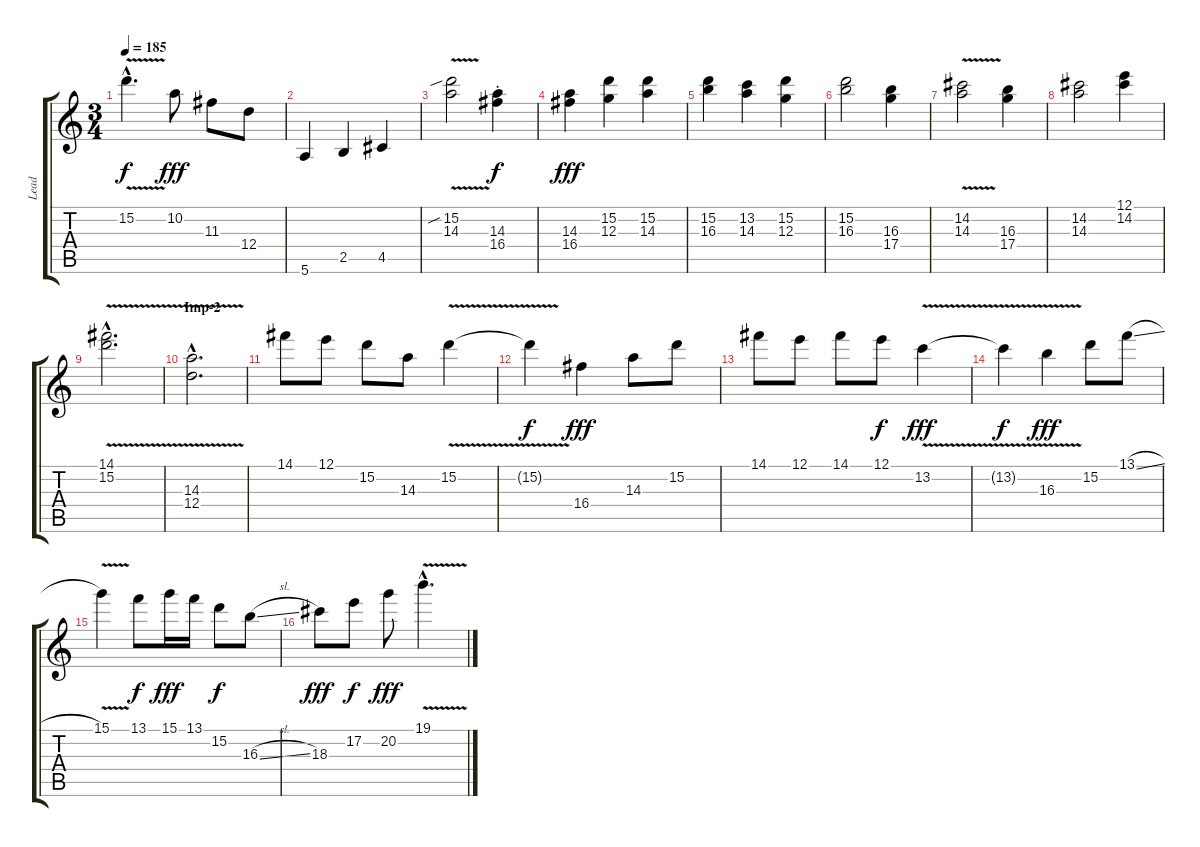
\track ("Lead" "Lead") {instrument electricguitarjazz}
\staff {score tabs}
\tuning (E4 B3 G3 D3 A2 E2) {hide}
\ts (3 4)
\tempo 185
\clef g2
\ks c
15.2{v hac}.4{d dy f} 10.2.8{dy fff} 11.3.8 12.4.8 |
5.6.4 2.5.4 4.5.4 |
(15.2{v sib} 14.3).2 (14.3 16.4{st}).4{dy f} |
(14.3 16.4).4{dy fff} (15.2 12.3).4 (15.2 14.3).4 |
(15.2 16.3).4 (13.2 14.3).4 (15.2 12.3).4 |
(15.2 16.3).2 (16.3 17.4).4 |
(14.2{v} 14.3).2 (16.3 17.4).4 |
(14.2 14.3).2 (12.1 14.2).4 |
(14.1{hac} 15.2{v hac}).2{d} |
\section ("" "Imp-2")
(14.3{hac} 12.4{v hac}).2{d} |
14.1.8{instrument acousticguitarnylon} 12.1.8 15.2.8 14.3.8 15.2{v}.4 |
15.2{t}.4{dy f} 16.4.4{dy fff} 14.3.8 15.2.8 |
14.1.8 12.1.8 14.1.8 12.1.8{dy f} 13.2{v}.4{dy fff} |
13.2{t}.4{dy f} 16.3{v}.4{dy fff} 15.2.8 13.1{sl}.8 |
15.1{v}.4 13.1.8{dy f} 15.1.16{dy fff} 13.1.16 15.2.8{dy f} 16.3{sl}.8 |
18.3.8{dy fff} 17.2.8{dy f} 20.2.8{dy fff} 19.1{v hac}.4{d}
